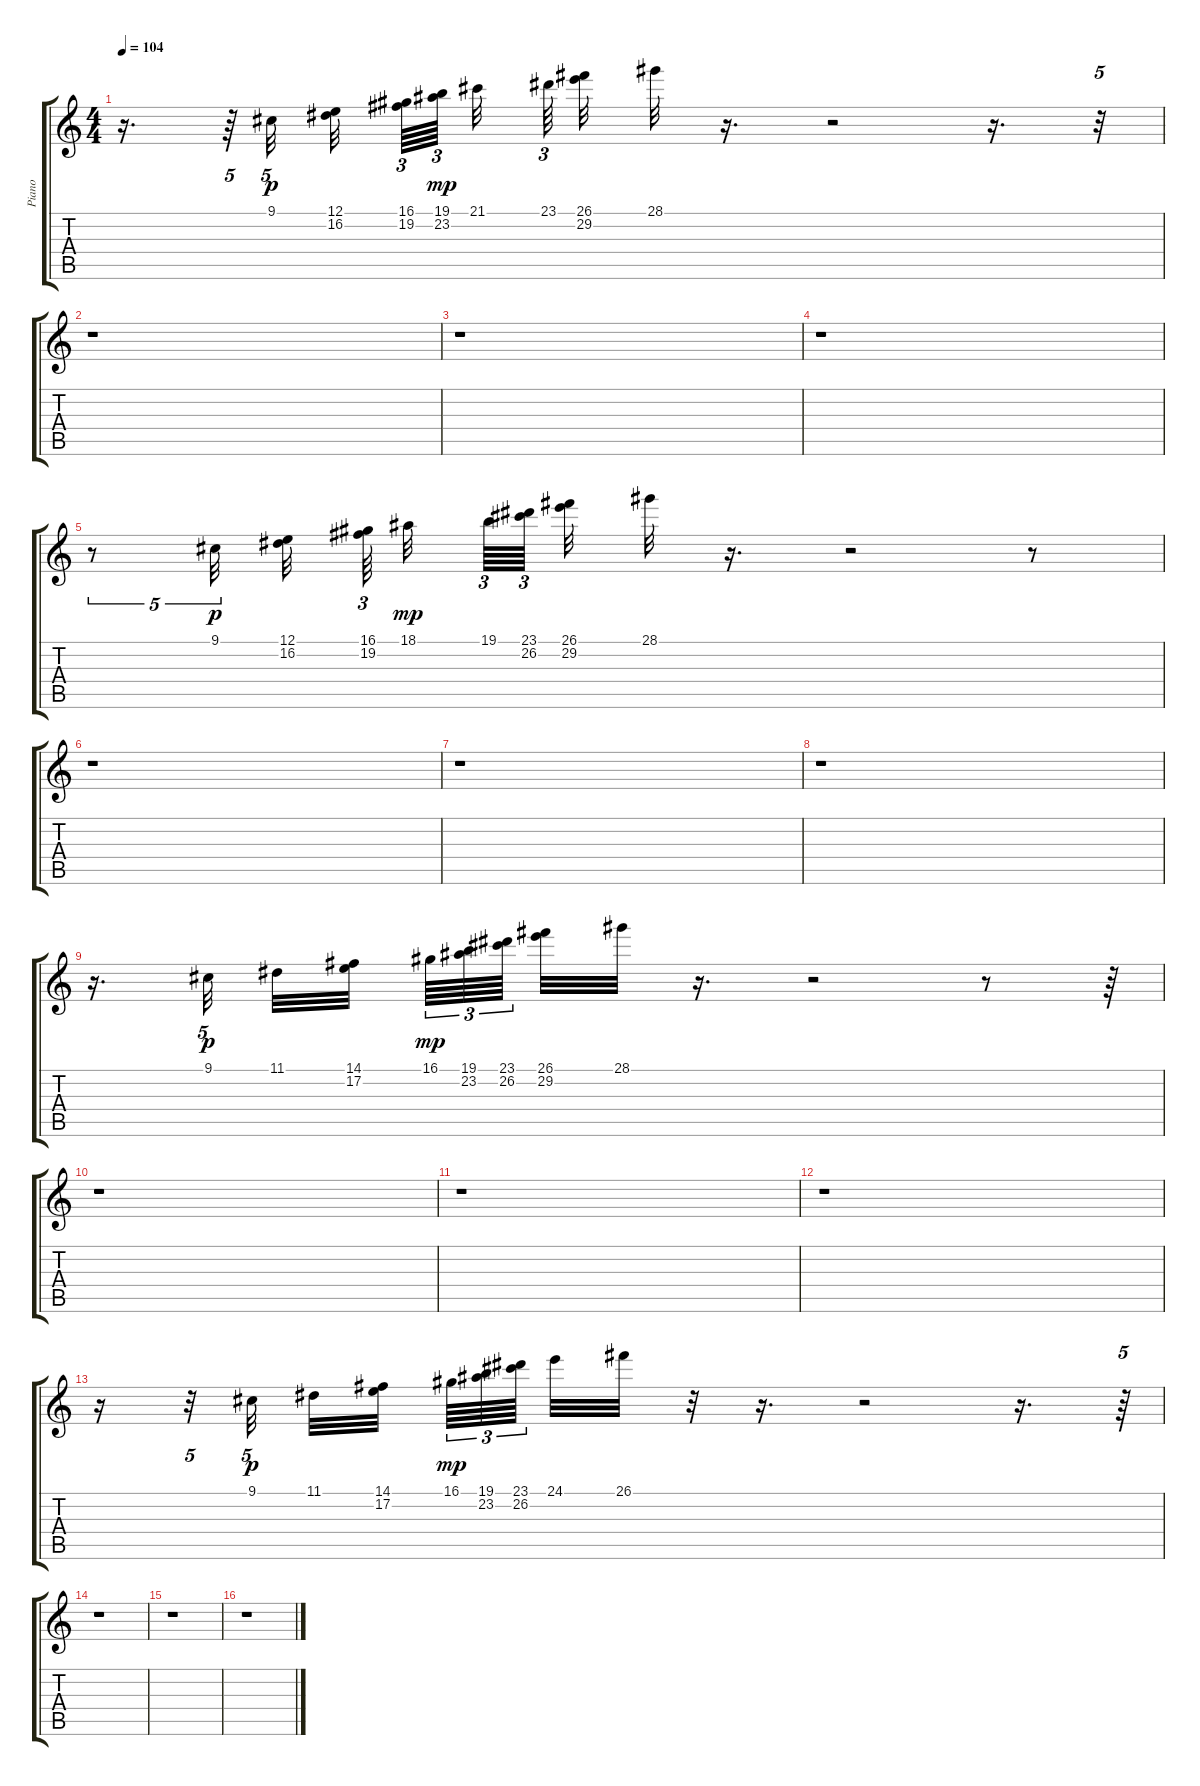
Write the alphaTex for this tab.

\track ("Piano" "Piano") {instrument brightacousticpiano}
\staff {score tabs}
\tuning (E4 B3 G3 D3 A2 E2) {hide}
\ts (4 4)
\tempo 104
\clef g2
\ks c
r.16{d dy mp} r.64{tu (5 4)} 9.1.32{tu (5 4) dy p} (12.1 16.2).32 (16.1 19.2).64{tu (3 2)} (19.1 23.2).64{tu (3 2) dy mp} 21.1.32 23.1.64{tu (3 2)} (26.1 29.2).32 28.1.32 r.16{d} r.2 r.16{d} r.32{tu (5 4)} |
r.1 |
r.1 |
r.1 |
r.8{tu (5 4)} 9.1.32{tu (5 4) dy p} (12.1 16.2).32 (16.1 19.2).64{tu (3 2)} 18.1.32{dy mp} 19.1.64{tu (3 2)} (23.1 26.2).64{tu (3 2)} (26.1 29.2).32 28.1.32 r.16{d} r.2 r.8 |
r.1 |
r.1 |
r.1 |
r.16{d} 9.1.32{tu (5 4) dy p} 11.1.32 (14.1 17.2).32 16.1.64{tu (3 2) dy mp} (19.1 23.2).64{tu (3 2)} (23.1 26.2).64{tu (3 2)} (26.1 29.2).32 28.1.32 r.16{d} r.2 r.8 r.64 |
r.1 |
r.1 |
r.1 |
r.16 r.32{tu (5 4)} 9.1.32{tu (5 4) dy p} 11.1.32 (14.1 17.2).32 16.1.64{tu (3 2) dy mp} (19.1 23.2).64{tu (3 2)} (23.1 26.2).64{tu (3 2)} 24.1.32 26.1.32 r.32 r.16{d} r.2 r.16{d} r.64{tu (5 4)} |
r.1 |
r.1 |
r.1
